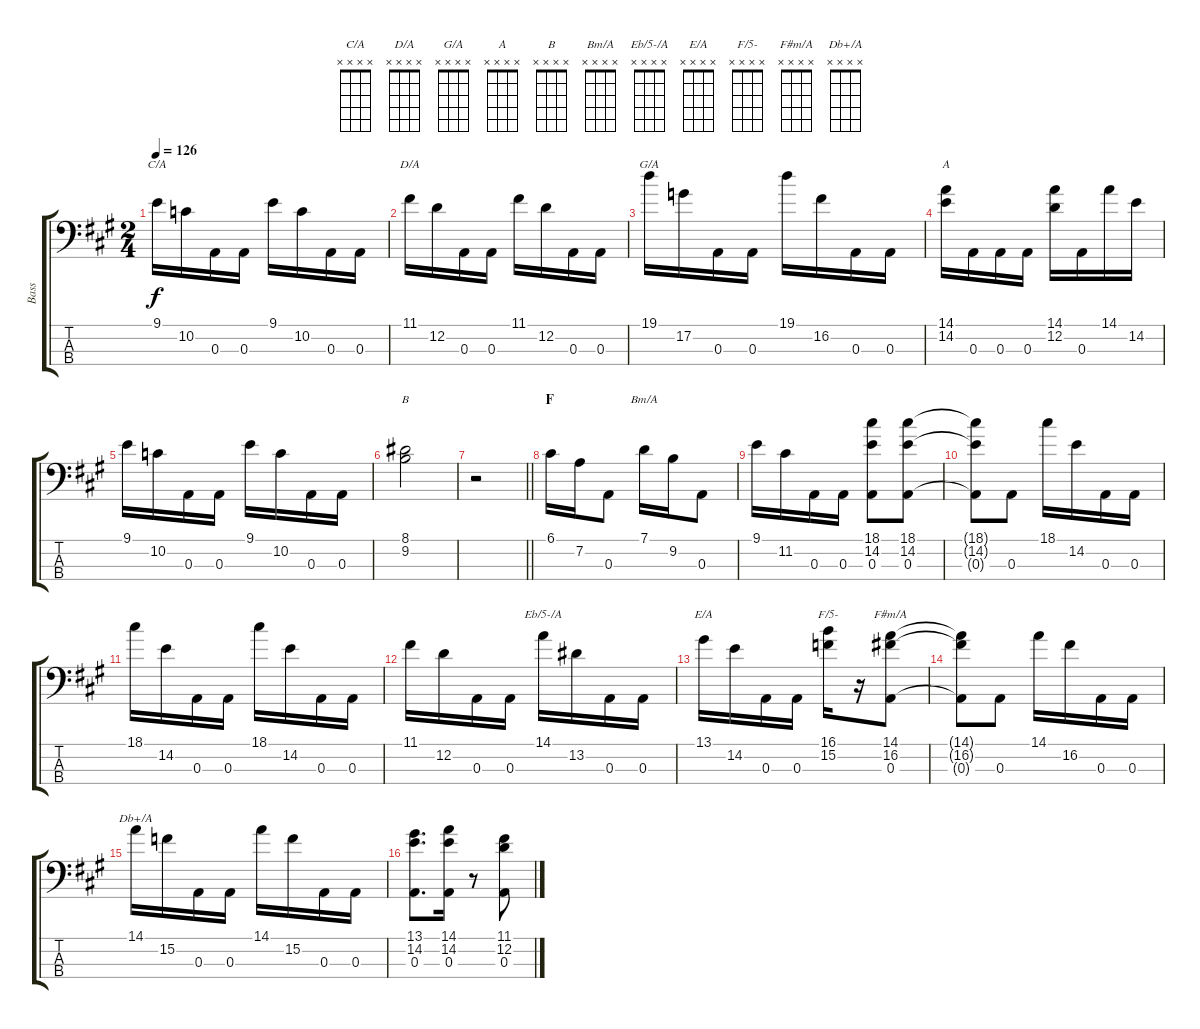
\track ("Bass" "Bass") {instrument fretlessbass}
\staff {score tabs}
\tuning (G2 D2 A1 E1) {hide}
\chord ("C/A" x x x x)
\chord ("D/A" x x x x)
\chord ("G/A" x x x x)
\chord ("A" x x x x)
\chord ("B" x x x x)
\chord ("Bm/A" x x x x)
\chord ("Eb/5-/A" x x x x)
\chord ("E/A" x x x x)
\chord ("F/5-" x x x x)
\chord ("F#m/A" x x x x)
\chord ("Db+/A" x x x x)
\ts (2 4)
\tempo 126
\clef f4
\ks a
9.1.16{ch "C/A" dy f} 10.2.16 0.3.16 0.3.16 9.1.16 10.2.16 0.3.16 0.3.16 |
11.1.16{ch "D/A"} 12.2.16 0.3.16 0.3.16 11.1.16 12.2.16 0.3.16 0.3.16 |
19.1.16{ch "G/A"} 17.2.16 0.3.16 0.3.16 19.1.16 16.2.16 0.3.16 0.3.16 |
(14.1 14.2).16{ch "A"} 0.3.16 0.3.16 0.3.16 (14.1 12.2).16 0.3.16 14.1.16 14.2.16 |
9.1.16 10.2.16 0.3.16 0.3.16 9.1.16 10.2.16 0.3.16 0.3.16 |
(8.1 9.2).2{ch "B"} |
\barLineRight lightlight
r.2 |
\section ("" "F")
6.1.16 7.2.16 0.3.8 7.1.16{ch "Bm/A"} 9.2.16 0.3.8 |
9.1.16 11.2.16 0.3.16 0.3.16 (18.1 14.2 0.3).8 (18.1 14.2 0.3).8 |
(18.1{t} 14.2{t} 0.3{t}).8 0.3.8 18.1.16 14.2.16 0.3.16 0.3.16 |
18.1.16 14.2.16 0.3.16 0.3.16 18.1.16 14.2.16 0.3.16 0.3.16 |
11.1.16 12.2.16 0.3.16 0.3.16 14.1.16{ch "Eb/5-/A"} 13.2.16 0.3.16 0.3.16 |
13.1.16{ch "E/A"} 14.2.16 0.3.16 0.3.16 (16.1 15.2).16{ch "F/5-"} r.16 (14.1 16.2 0.3).8{ch "F#m/A"} |
(14.1{t} 16.2{t} 0.3{t}).8 0.3.8 14.1.16 16.2.16 0.3.16 0.3.16 |
14.1.16{ch "Db+/A"} 15.2.16 0.3.16 0.3.16 14.1.16 15.2.16 0.3.16 0.3.16 |
(13.1 14.2 0.3).8{d} (14.1 14.2 0.3).16 r.8 (11.1 12.2 0.3).8
